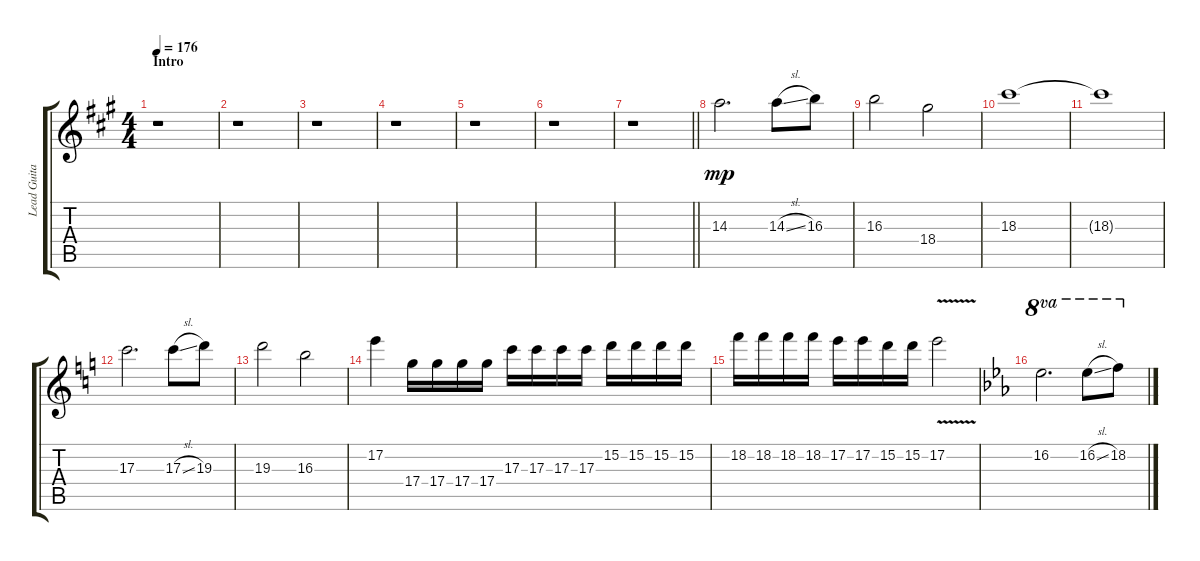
\track ("Lead Guitar B" "Lead Guita") {instrument overdrivenguitar}
\staff {score tabs}
\tuning (E4 B3 G3 D3 A2 E2) {hide}
\ts (4 4)
\section ("" "Intro")
\tempo 176
\clef g2
\ks f#minor
r.1{dy mp instrument overdrivenguitar} |
r.1 |
r.1 |
r.1 |
r.1 |
r.1 |
\barLineRight lightlight
r.1 |
\section ("" "")
14.3.2{d} 14.3{sl}.8 16.3.8 |
16.3.2 18.4.2 |
18.3.1 |
18.3{t}.1 |
\ks aminor
17.3.2{d} 17.3{sl}.8 19.3.8 |
19.3.2 16.3.2 |
17.2.4 17.4.16 17.4.16 17.4.16 17.4.16 17.3.16 17.3.16 17.3.16 17.3.16 15.2.16 15.2.16 15.2.16 15.2.16 |
18.2.16 18.2.16 18.2.16 18.2.16 17.2.16 17.2.16 15.2.16 15.2.16 17.2{v}.2 |
\ks cminor
16.2.2{d ot 8va} 16.2{sl}.8{ot 8va} 18.2.8{ot 8va}
